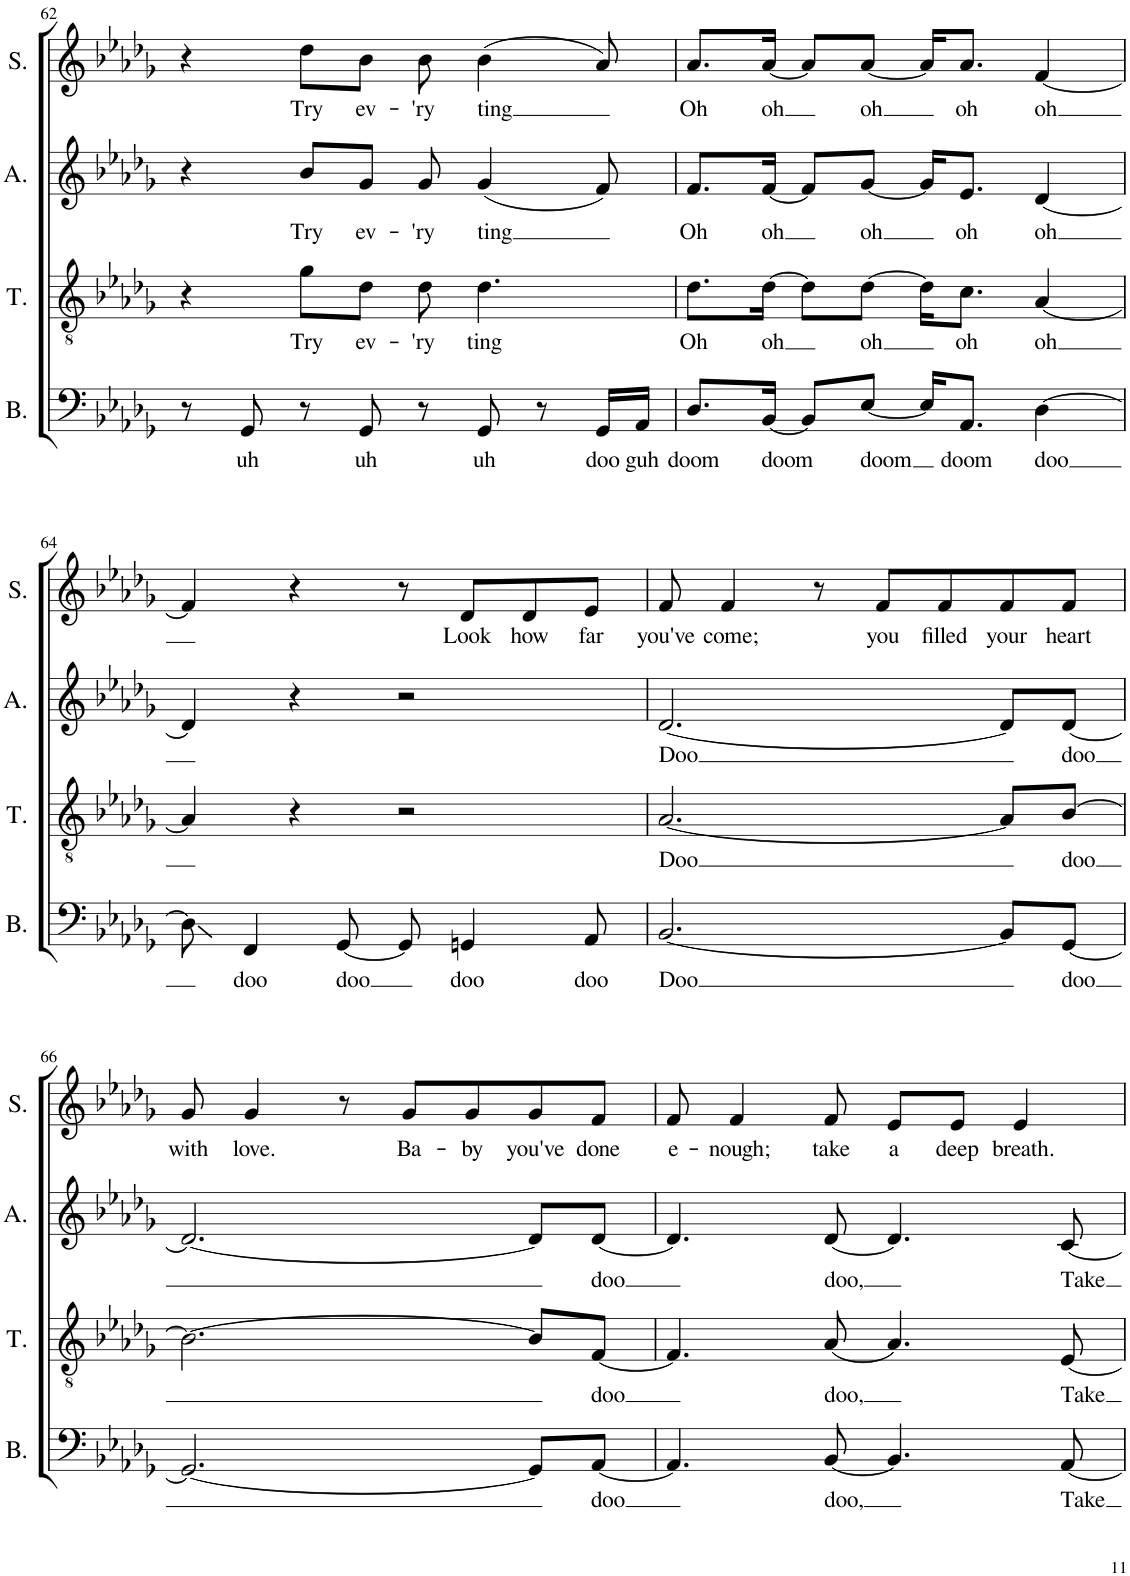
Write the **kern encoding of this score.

**kern	**text	**kern	**text	**kern	**text	**kern	**text
*part4	*part4	*part3	*part3	*part2	*part2	*part1	*part1
*staff4	*staff4	*staff3	*staff3	*staff2	*staff2	*staff1	*staff1
*I"Bass	*	*I"Tenor	*	*I"Alto	*	*I"Soprano	*
*I'B.	*	*I'T.	*	*I'A.	*	*I'S.	*
!!LO:PB:g=z
*clefF4	*	*clefGv2	*	*clefG2	*	*clefG2	*
*k[b-e-a-d-g-]	*	*k[b-e-a-d-g-]	*	*k[b-e-a-d-g-]	*	*k[b-e-a-d-g-]	*
*M4/4	*	*M4/4	*	*M4/4	*	*M4/4	*
=62	=62	=62	=62	=62	=62	=62	=62
8r	.	4r	.	4r	.	4r	.
!	!LO:LY:b	!	!	!	!	!	!
8GG-/	uh	.	.	.	.	.	.
!	!	!	!LO:LY:b	!	!LO:LY:b	!	!LO:LY:b
8r	.	8g-\L	Try	8b-/L	Try	8dd-\L	Try
!	!LO:LY:b	!	!LO:LY:b	!	!LO:LY:b	!	!LO:LY:b
8GG-/	uh	8d-\J	ev-	8g-/J	ev-	8b-\J	ev-
!	!	!	!LO:LY:b	!	!LO:LY:b	!	!LO:LY:b
8r	.	8d-\	-'ry	8g-/	-'ry	8b-\	-'ry
!	!LO:LY:b	!	!LO:LY:b	!	!LO:LY:b	!	!LO:LY:b
8GG-/	uh	4.d-\	ting	(4g-/	ting	(4b-\	ting
8r	.	.	.	.	.	.	.
!	!LO:LY:b	!	!	!	!	!	!
16GG-/LL	doo	.	.	8f/)	.	8a-/)	.
!	!LO:LY:b	!	!	!	!	!	!
16AA-/JJ	guh	.	.	.	.	.	.
=63	=63	=63	=63	=63	=63	=63	=63
!	!LO:LY:b	!	!LO:LY:b	!	!LO:LY:b	!	!LO:LY:b
8.D-/L	doom	8.d-\L	Oh	8.f/L	Oh	8.a-/L	Oh
!	!LO:LY:b	!	!LO:LY:b	!	!LO:LY:b	!	!LO:LY:b
[16BB-/Jk	doom	[16d-\Jk	oh	[16f/Jk	oh	[16a-/Jk	oh
8BB-/L]	.	8d-\L]	.	8f/L]	.	8a-/L]	.
!	!LO:LY:b	!	!LO:LY:b	!	!LO:LY:b	!	!LO:LY:b
[8E-/J	doom	[8d-\J	oh	[8g-/J	oh	[8a-/J	oh
16E-/KL]	.	16d-\KL]	.	16g-/KL]	.	16a-/KL]	.
!	!LO:LY:b	!	!LO:LY:b	!	!LO:LY:b	!	!LO:LY:b
8.AA-/J	doom	8.c\J	oh	8.e-/J	oh	8.a-/J	oh
!	!LO:LY:b	!	!LO:LY:b	!	!LO:LY:b	!	!LO:LY:b
[4D-\	doo	[4A-/	oh	[4d-/	oh	[4f/	oh
!!LO:LB:g=z
=64	=64	=64	=64	=64	=64	=64	=64
8D-\]	.	4A-/]	.	4d-/]	.	4f/]	.
!	!LO:LY:b	!	!	!	!	!	!
4FF/	doo	.	.	.	.	.	.
.	.	4r	.	4r	.	4r	.
!	!LO:LY:b	!	!	!	!	!	!
[8GG-/	doo	.	.	.	.	.	.
8GG-/]	.	2r	.	2r	.	8r	.
!	!LO:LY:b	!	!	!	!	!	!LO:LY:b
4GGn/	doo	.	.	.	.	8d-/L	Look
!	!	!	!	!	!	!	!LO:LY:b
.	.	.	.	.	.	8d-/	how
!	!LO:LY:b	!	!	!	!	!	!LO:LY:b
8AA-/	doo	.	.	.	.	8e-/J	far
=65	=65	=65	=65	=65	=65	=65	=65
!	!LO:LY:b	!	!LO:LY:b	!	!LO:LY:b	!	!LO:LY:b
[2.BB-/	Doo	[2.A-/	Doo	[2.d-/	Doo	8f/	you've
!	!	!	!	!	!	!	!LO:LY:b
.	.	.	.	.	.	4f/	come;
.	.	.	.	.	.	8r	.
!	!	!	!	!	!	!	!LO:LY:b
.	.	.	.	.	.	8f/L	you
!	!	!	!	!	!	!	!LO:LY:b
.	.	.	.	.	.	8f/	filled
!	!	!	!	!	!	!	!LO:LY:b
8BB-/L]	.	8A-/L]	.	8d-/L]	.	8f/	your
!	!LO:LY:b	!	!LO:LY:b	!	!LO:LY:b	!	!LO:LY:b
[8GG-/J	doo	[8B-/J	doo	[8d-/J	doo	8f/J	heart
!!LO:LB:g=z
=66	=66	=66	=66	=66	=66	=66	=66
!	!	!	!	!	!	!	!LO:LY:b
2.GG-/_	.	2.B-\_	.	2.d-/_	.	8g-/	with
!	!	!	!	!	!	!	!LO:LY:b
.	.	.	.	.	.	4g-/	love.
.	.	.	.	.	.	8r	.
!	!	!	!	!	!	!	!LO:LY:b
.	.	.	.	.	.	8g-/L	Ba-
!	!	!	!	!	!	!	!LO:LY:b
.	.	.	.	.	.	8g-/	-by
!	!	!	!	!	!	!	!LO:LY:b
8GG-/L]	.	8B-/L]	.	8d-/L]	.	8g-/	you've
!	!LO:LY:b	!	!LO:LY:b	!	!LO:LY:b	!	!LO:LY:b
[8AA-/J	doo	[8F/J	doo	[8d-/J	doo	8f/J	done
=67	=67	=67	=67	=67	=67	=67	=67
!	!	!	!	!	!	!	!LO:LY:b
4.AA-/]	.	4.F/]	.	4.d-/]	.	8f/	e-
!	!	!	!	!	!	!	!LO:LY:b
.	.	.	.	.	.	4f/	-nough;
!	!LO:LY:b	!	!LO:LY:b	!	!LO:LY:b	!	!LO:LY:b
[8BB-/	doo,	[8A-/	doo,	[8d-/	doo,	8f/	take
!	!	!	!	!	!	!	!LO:LY:b
4.BB-/]	.	4.A-/]	.	4.d-/]	.	8e-/L	a
!	!	!	!	!	!	!	!LO:LY:b
.	.	.	.	.	.	8e-/J	deep
!	!	!	!	!	!	!	!LO:LY:b
.	.	.	.	.	.	4e-/	breath.
!	!LO:LY:b	!	!LO:LY:b	!	!LO:LY:b	!	!
[8AA-/	Take	[8E-/	Take	[8c/	Take	.	.
=	=	=	=	=	=	=	=
*-	*-	*-	*-	*-	*-	*-	*-
